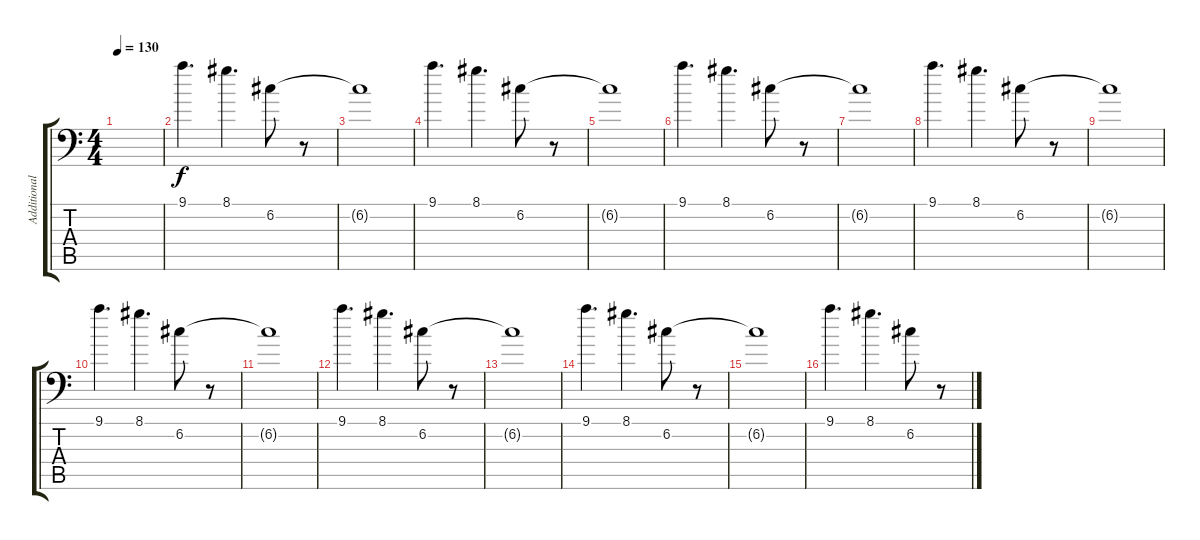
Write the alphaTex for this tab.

\track ("Additional Guitar" "Additional") {instrument electricguitarclean}
\staff {score tabs}
\tuning (C4 G3 Eb3 Bb2 F2 Bb1) {hide}
\ts (4 4)
\tempo 130
\clef f4
\ks c
|
9.1.4{d volume 16 instrument electricguitarclean} 8.1.4{d} 6.2.8 r.8 |
6.2{t}.1 |
9.1.4{d} 8.1.4{d} 6.2.8 r.8 |
6.2{t}.1 |
9.1.4{d} 8.1.4{d} 6.2.8 r.8 |
6.2{t}.1 |
9.1.4{d} 8.1.4{d} 6.2.8 r.8 |
6.2{t}.1 |
9.1.4{d} 8.1.4{d} 6.2.8 r.8 |
6.2{t}.1 |
9.1.4{d} 8.1.4{d} 6.2.8 r.8 |
6.2{t}.1 |
9.1.4{d} 8.1.4{d} 6.2.8 r.8 |
6.2{t}.1 |
9.1.4{d} 8.1.4{d} 6.2.8 r.8
